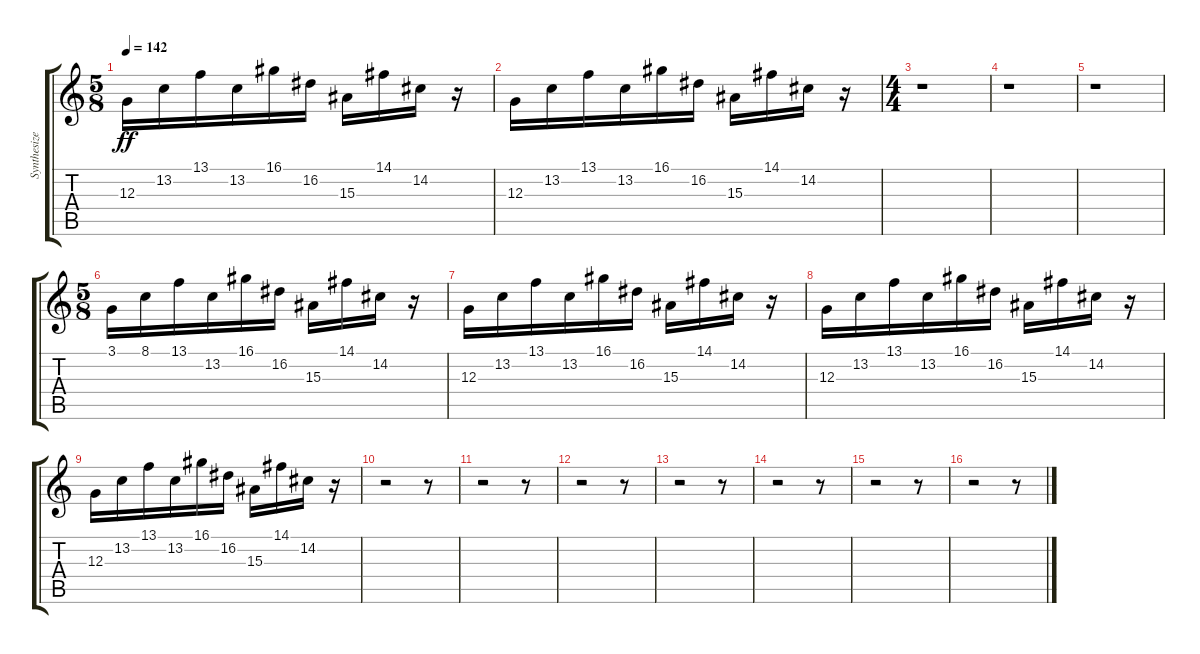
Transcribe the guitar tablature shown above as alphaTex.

\track ("Synthesizer1(Sequence1)             " "Synthesize") {instrument lead2sawtooth}
\staff {score tabs}
\tuning (E4 B3 G3 D3 A2 E2) {hide}
\ts (5 8)
\tempo 142
\clef g2
\ks c
12.3.16{dy ff} 13.2.16 13.1.16 13.2.16 16.1.16 16.2.16 15.3.16 14.1.16 14.2.16 r.16 |
12.3.16 13.2.16 13.1.16 13.2.16 16.1.16 16.2.16 15.3.16 14.1.16 14.2.16 r.16 |
\ts (4 4)
r.1 |
r.1 |
r.1 |
\ts (5 8)
3.1.16 8.1.16 13.1.16 13.2.16 16.1.16 16.2.16 15.3.16 14.1.16 14.2.16 r.16 |
12.3.16 13.2.16 13.1.16 13.2.16 16.1.16 16.2.16 15.3.16 14.1.16 14.2.16 r.16 |
12.3.16 13.2.16 13.1.16 13.2.16 16.1.16 16.2.16 15.3.16 14.1.16 14.2.16 r.16 |
12.3.16 13.2.16 13.1.16 13.2.16 16.1.16 16.2.16 15.3.16 14.1.16 14.2.16 r.16 |
r.2 r.8 |
r.2 r.8 |
r.2 r.8 |
r.2 r.8 |
r.2 r.8 |
r.2 r.8 |
r.2 r.8
